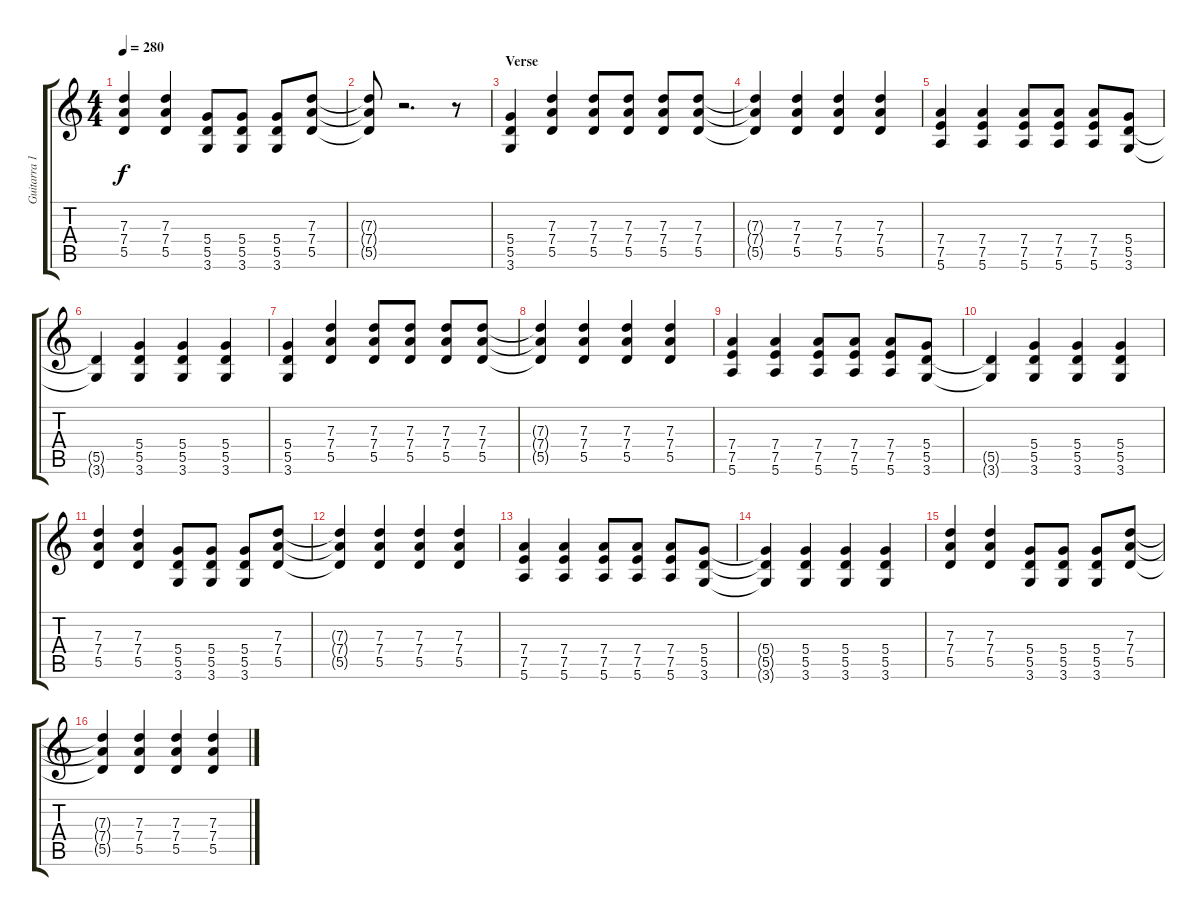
\track ("Guitarra 1 - Mathias" "Guitarra 1") {instrument distortionguitar}
\staff {score tabs}
\tuning (E4 B3 G3 D3 A2 E2) {hide}
\ts (4 4)
\tempo 280
\clef g2
\ks c
(7.3 7.4 5.5).4{dy f} (7.3 7.4 5.5).4 (5.4 5.5 3.6).8 (5.4 5.5 3.6).8 (5.4 5.5 3.6).8 (7.3 7.4 5.5).8 |
(7.3{t} 7.4{t} 5.5{t}).8 r.2{d} r.8 |
\section ("" "Verse")
(5.4 5.5 3.6).4 (7.3 7.4 5.5).4 (7.3 7.4 5.5).8 (7.3 7.4 5.5).8 (7.3 7.4 5.5).8 (7.3 7.4 5.5).8 |
(7.3{t} 7.4{t} 5.5{t}).4 (7.3 7.4 5.5).4 (7.3 7.4 5.5).4 (7.3 7.4 5.5).4 |
(7.4 7.5 5.6).4 (7.4 7.5 5.6).4 (7.4 7.5 5.6).8 (7.4 7.5 5.6).8 (7.4 7.5 5.6).8 (5.4 5.5 3.6).8 |
(5.5{t} 3.6{t}).4 (5.4 5.5 3.6).4 (5.4 5.5 3.6).4 (5.4 5.5 3.6).4 |
(5.4 5.5 3.6).4 (7.3 7.4 5.5).4 (7.3 7.4 5.5).8 (7.3 7.4 5.5).8 (7.3 7.4 5.5).8 (7.3 7.4 5.5).8 |
(7.3{t} 7.4{t} 5.5{t}).4 (7.3 7.4 5.5).4 (7.3 7.4 5.5).4 (7.3 7.4 5.5).4 |
(7.4 7.5 5.6).4 (7.4 7.5 5.6).4 (7.4 7.5 5.6).8 (7.4 7.5 5.6).8 (7.4 7.5 5.6).8 (5.4 5.5 3.6).8 |
(5.5{t} 3.6{t}).4 (5.4 5.5 3.6).4 (5.4 5.5 3.6).4 (5.4 5.5 3.6).4 |
(7.3 7.4 5.5).4 (7.3 7.4 5.5).4 (5.4 5.5 3.6).8 (5.4 5.5 3.6).8 (5.4 5.5 3.6).8 (7.3 7.4 5.5).8 |
(7.3{t} 7.4{t} 5.5{t}).4 (7.3 7.4 5.5).4 (7.3 7.4 5.5).4 (7.3 7.4 5.5).4 |
(7.4 7.5 5.6).4 (7.4 7.5 5.6).4 (7.4 7.5 5.6).8 (7.4 7.5 5.6).8 (7.4 7.5 5.6).8 (5.4 5.5 3.6).8 |
(5.4{t} 5.5{t} 3.6{t}).4 (5.4 5.5 3.6).4 (5.4 5.5 3.6).4 (5.4 5.5 3.6).4 |
(7.3 7.4 5.5).4 (7.3 7.4 5.5).4 (5.4 5.5 3.6).8 (5.4 5.5 3.6).8 (5.4 5.5 3.6).8 (7.3 7.4 5.5).8 |
(7.3{t} 7.4{t} 5.5{t}).4 (7.3 7.4 5.5).4 (7.3 7.4 5.5).4 (7.3 7.4 5.5).4
